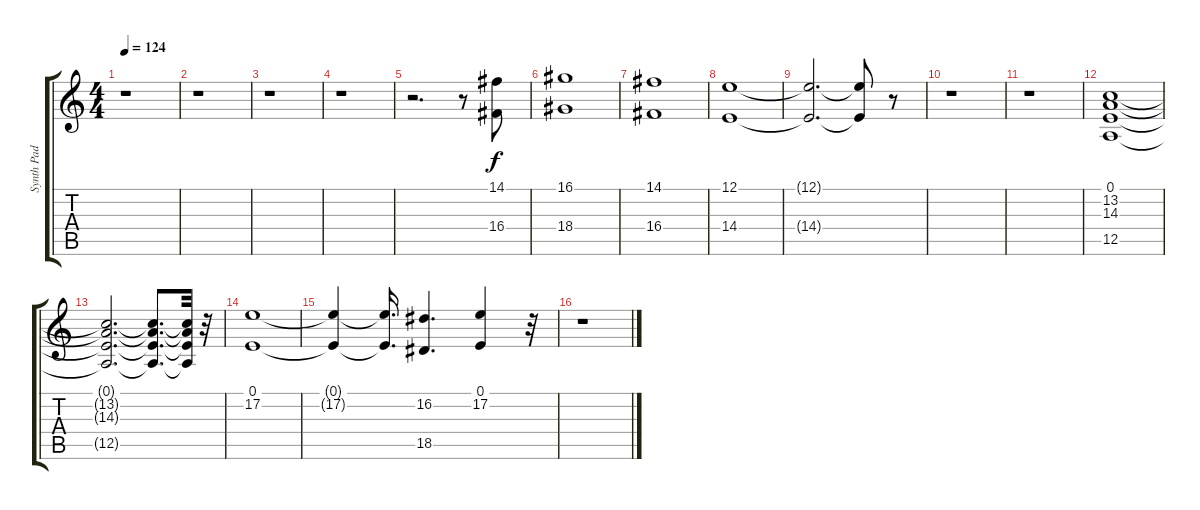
\track ("Synth Pad Analog" "Synth Pad ") {instrument stringensemble1}
\staff {score tabs}
\tuning (E4 B3 G3 D3 A2 E2) {hide}
\ts (4 4)
\tempo 124
\clef g2
\ks c
r.1{dy f} |
r.1 |
r.1 |
r.1 |
r.2{d} r.8 (14.1 16.4).8 |
(16.1 18.4).1 |
(14.1 16.4).1 |
(12.1 14.4).1 |
(12.1{t} 14.4{t}).2{d} (12.1{t} 14.4{t}).8 r.8 |
r.1 |
r.1 |
(0.1 13.2 14.3 12.5).1 |
(0.1{t} 13.2{t} 14.3{t} 12.5{t}).2{d} (0.1{t} 13.2{t} 14.3{t} 12.5{t}).8{d} (0.1{t} 13.2{t} 14.3{t} 12.5{t}).32 r.32 |
(0.1 17.2).1 |
(0.1{t} 17.2{t}).4 (0.1{t} 17.2{t}).16{d} (16.2 18.5).4{d} (0.1 17.2).4 r.32 |
r.1
